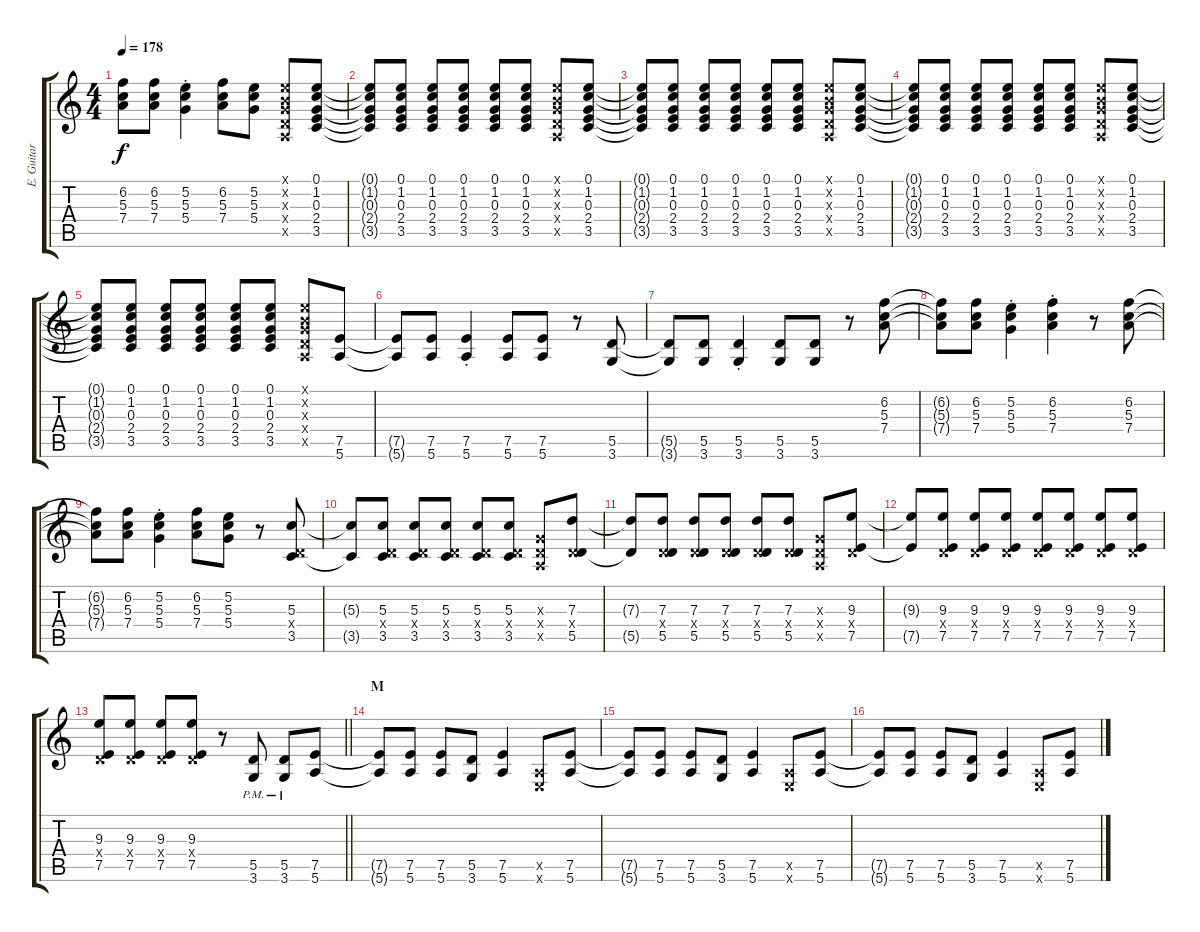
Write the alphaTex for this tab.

\track ("E. Guitar II" "E. Guitar ") {instrument overdrivenguitar}
\staff {score tabs}
\tuning (E4 B3 G3 D3 A2 E2) {hide}
\ts (4 4)
\tempo 178
\clef g2
\ks c
(6.2{t} 5.3{t} 7.4{t}).8{dy f} (6.2 5.3 7.4).8 (5.2{st} 5.3{st} 5.4{st}).4 (6.2 5.3 7.4).8 (5.2 5.3 5.4).8 (0.1{x} 0.2{x} 0.3{x} 0.4{x} 0.5{x}).8 (0.1 1.2 0.3 2.4 3.5).8 |
(0.1{t} 1.2{t} 0.3{t} 2.4{t} 3.5{t}).8 (0.1 1.2 0.3 2.4 3.5).8 (0.1 1.2 0.3 2.4 3.5).8 (0.1 1.2 0.3 2.4 3.5).8 (0.1 1.2 0.3 2.4 3.5).8 (0.1 1.2 0.3 2.4 3.5).8 (0.1{x} 0.2{x} 0.3{x} 0.4{x} 0.5{x}).8 (0.1 1.2 0.3 2.4 3.5).8 |
(0.1{t} 1.2{t} 0.3{t} 2.4{t} 3.5{t}).8 (0.1 1.2 0.3 2.4 3.5).8 (0.1 1.2 0.3 2.4 3.5).8 (0.1 1.2 0.3 2.4 3.5).8 (0.1 1.2 0.3 2.4 3.5).8 (0.1 1.2 0.3 2.4 3.5).8 (0.1{x} 0.2{x} 0.3{x} 0.4{x} 0.5{x}).8 (0.1 1.2 0.3 2.4 3.5).8 |
(0.1{t} 1.2{t} 0.3{t} 2.4{t} 3.5{t}).8 (0.1 1.2 0.3 2.4 3.5).8 (0.1 1.2 0.3 2.4 3.5).8 (0.1 1.2 0.3 2.4 3.5).8 (0.1 1.2 0.3 2.4 3.5).8 (0.1 1.2 0.3 2.4 3.5).8 (0.1{x} 0.2{x} 0.3{x} 0.4{x} 0.5{x}).8 (0.1 1.2 0.3 2.4 3.5).8 |
(0.1{t} 1.2{t} 0.3{t} 2.4{t} 3.5{t}).8 (0.1 1.2 0.3 2.4 3.5).8 (0.1 1.2 0.3 2.4 3.5).8 (0.1 1.2 0.3 2.4 3.5).8 (0.1 1.2 0.3 2.4 3.5).8 (0.1 1.2 0.3 2.4 3.5).8 (0.1{x} 0.2{x} 0.3{x} 0.4{x} 0.5{x}).8 (7.5 5.6).8 |
(7.5{t} 5.6{t}).8 (7.5 5.6).8 (7.5{st} 5.6{st}).4 (7.5 5.6).8 (7.5 5.6).8 r.8 (5.5 3.6).8 |
(5.5{t} 3.6{t}).8 (5.5 3.6).8 (5.5{st} 3.6{st}).4 (5.5 3.6).8 (5.5 3.6).8 r.8 (6.2 5.3 7.4).8 |
(6.2{t} 5.3{t} 7.4{t}).8 (6.2 5.3 7.4).8 (5.2{st} 5.3{st} 5.4{st}).4 (6.2{st} 5.3{st} 7.4{st}).4 r.8 (6.2 5.3 7.4).8 |
(6.2{t} 5.3{t} 7.4{t}).8 (6.2 5.3 7.4).8 (5.2{st} 5.3{st} 5.4{st}).4 (6.2 5.3 7.4).8 (5.2 5.3 5.4).8 r.8 (5.3 0.4{x} 3.5).8 |
(5.3{t} 3.5{t}).8 (5.3 0.4{x} 3.5).8 (5.3 0.4{x} 3.5).8 (5.3 0.4{x} 3.5).8 (5.3 0.4{x} 3.5).8 (5.3 0.4{x} 3.5).8 (0.3{x} 0.4{x} 0.5{x}).8 (7.3 0.4{x} 5.5).8 |
(7.3{t} 5.5{t}).8 (7.3 0.4{x} 5.5).8 (7.3 0.4{x} 5.5).8 (7.3 0.4{x} 5.5).8 (7.3 0.4{x} 5.5).8 (7.3 0.4{x} 5.5).8 (0.3{x} 0.4{x} 0.5{x}).8 (9.3 0.4{x} 7.5).8 |
(9.3{t} 7.5{t}).8 (9.3 0.4{x} 7.5).8 (9.3 0.4{x} 7.5).8 (9.3 0.4{x} 7.5).8 (9.3 0.4{x} 7.5).8 (9.3 0.4{x} 7.5).8 (9.3 0.4{x} 7.5).8 (9.3 0.4{x} 7.5).8 |
\barLineRight lightlight
(9.3 0.4{x} 7.5).8 (9.3 0.4{x} 7.5).8 (9.3 0.4{x} 7.5).8 (9.3 0.4{x} 7.5).8 r.8 (5.5{pm} 3.6{pm}).8 (5.5{pm} 3.6{pm}).8 (7.5 5.6).8 |
\section ("" "M")
(7.5{t} 5.6{t}).8 (7.5 5.6).8 (7.5 5.6).8 (5.5 3.6).8 (7.5 5.6).4 (0.5{x} 0.6{x}).8 (7.5 5.6).8 |
(7.5{t} 5.6{t}).8 (7.5 5.6).8 (7.5 5.6).8 (5.5 3.6).8 (7.5 5.6).4 (0.5{x} 0.6{x}).8 (7.5 5.6).8 |
(7.5{t} 5.6{t}).8 (7.5 5.6).8 (7.5 5.6).8 (5.5 3.6).8 (7.5 5.6).4 (0.5{x} 0.6{x}).8 (7.5 5.6).8
